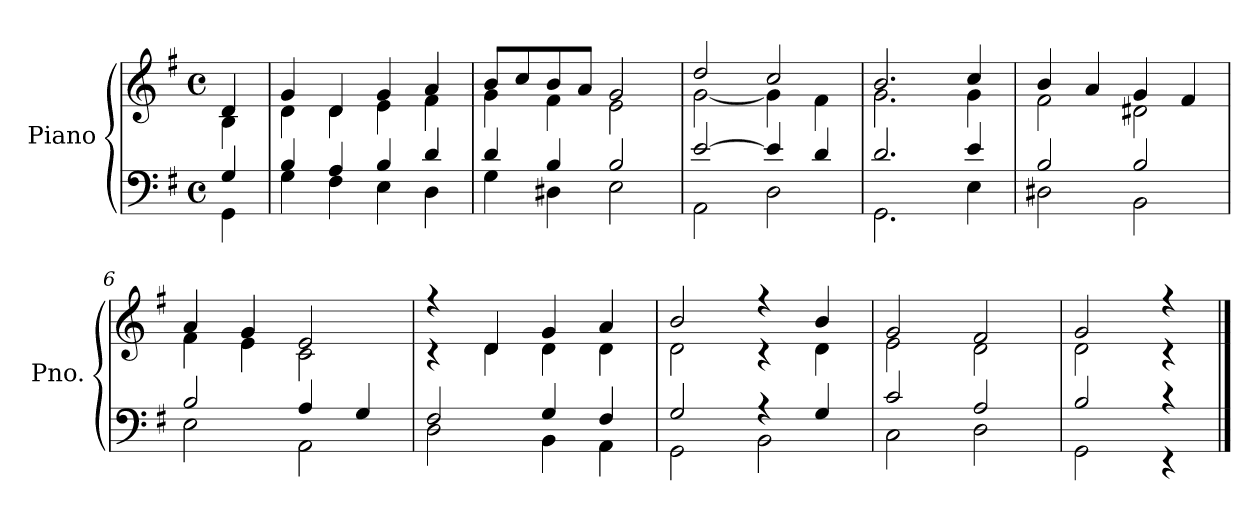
**kern	**kern
*part1	*part1
*staff2	*staff1
*I"Piano	*
*I'Pno.	*
*clefF4	*clefG2
*k[f#]	*k[f#]
*M4/4	*M4/4
*met(c)	*met(c)
*MM100	*MM100
=	=
*^	*^
4G/	4GG\	4d/	4B\
=1	=1	=1	=1
4B/	4G\	4g/	4d\
4A/	4F#\	4d/	4d\
4B/	4E\	4g/	4e\
4d/	4D\	4a/	4f#\
=2	=2	=2	=2
4d/	4G\	8b/L	4g\
.	.	8cc/	.
4B/	4D#X\	8b/	4f#\
.	.	8a/J	.
2B/	2E\	2g/	2e\
=3	=3	=3	=3
[2e/	2AA\	2dd/	[2g\
4e/]	2D\	2cc/	4g\]
4d/	.	.	4f#\
=4	=4	=4	=4
2.d/	2.GG\	2.b/	2.g\
4e/	4E\	4cc/	4g\
=5	=5	=5	=5
2B/	2D#X\	4b/	2f#\
.	.	4a/	.
2B/	2BB\	4g/	2d#X\
.	.	4f#/	.
=6	=6	=6	=6
2B/	2E\	4a/	4f#\
.	.	4g/	4e\
4A/	2AA\	2e/	2c\
4G/	.	.	.
=7	=7	=7	=7
2F#/	2D\	4r	4r
.	.	4d/	4d\
4G/	4BB\	4g/	4d\
4F#/	4AA\	4a/	4d\
=8	=8	=8	=8
2G/	2GG\	2b/	2d\
4r	2BB\	4r	4r
4G/	.	4b/	4d\
=9	=9	=9	=9
2c/	2C\	2g/	2e\
2A/	2D\	2f#/	2d\
=10	=10	=10	=10
2B/	2GG\	2g/	2d\
4r	4r	4r	4r
*v	*v	*	*
*	*v	*v
==	==
*-	*-
